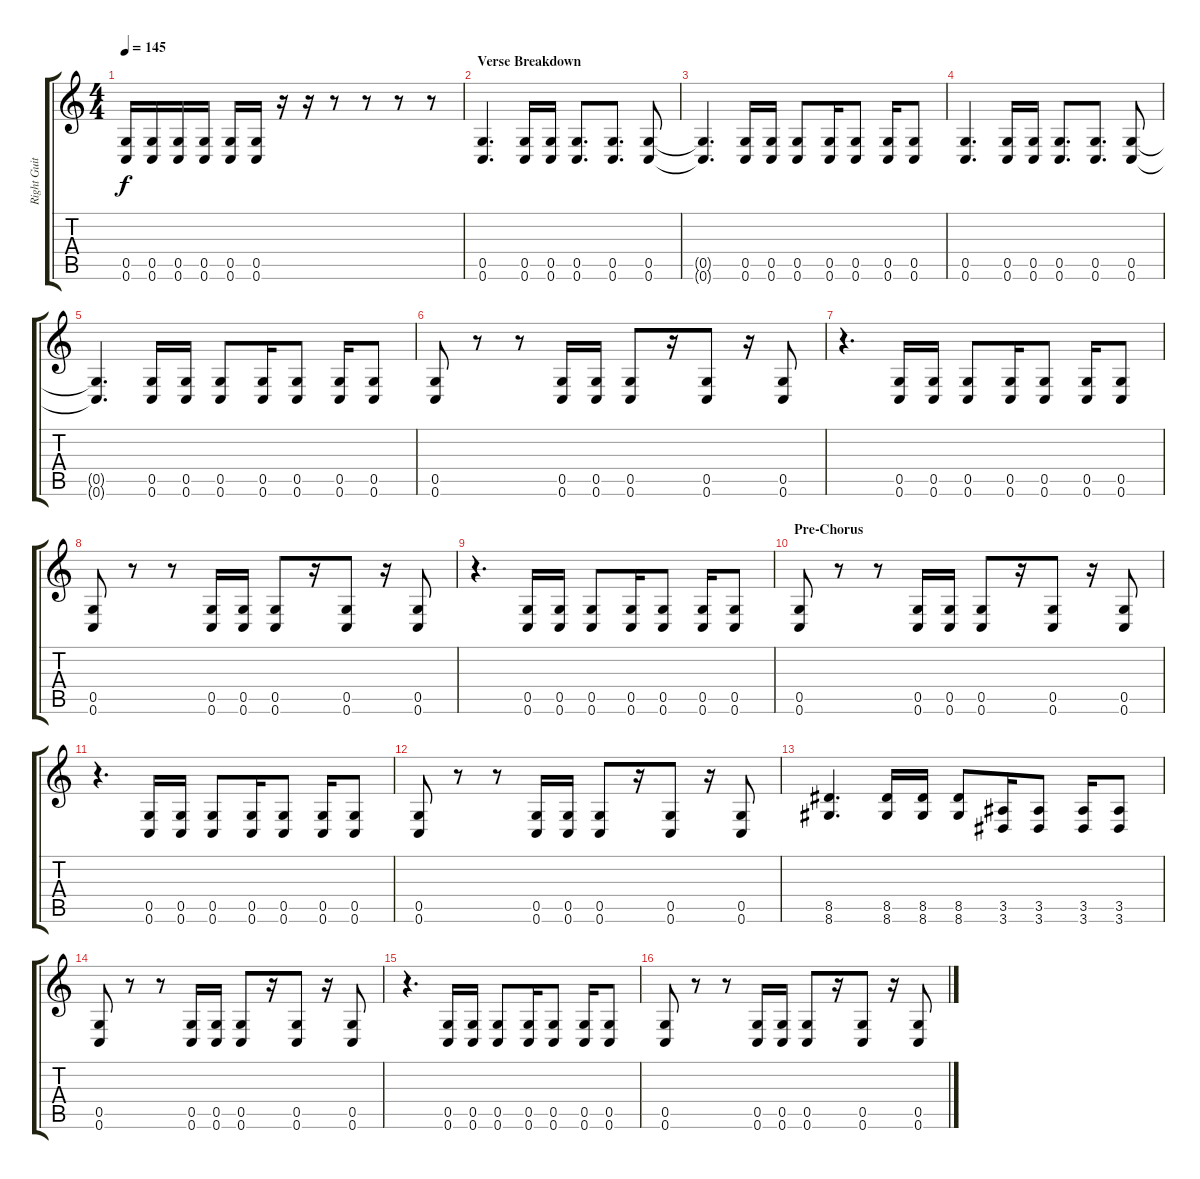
\track ("Right Guitar" "Right Guit") {instrument distortionguitar}
\staff {score tabs}
\tuning (D4 A3 F3 C3 G2 C2) {hide}
\ts (4 4)
\tempo 145
\clef g2
\ks c
(0.5 0.6).16{dy f} (0.5 0.6).16 (0.5 0.6).16 (0.5 0.6).16 (0.5 0.6).16 (0.5 0.6).16 r.16 r.16 r.8 r.8 r.8 r.8 |
\section ("" "Verse Breakdown")
(0.5 0.6).4{d} (0.5 0.6).16 (0.5 0.6).16 (0.5 0.6).8{d} (0.5 0.6).8{d} (0.5 0.6).8 |
(0.5{t} 0.6{t}).4{d} (0.5 0.6).16 (0.5 0.6).16 (0.5 0.6).8 (0.5 0.6).16 (0.5 0.6).8 (0.5 0.6).16 (0.5 0.6).8 |
(0.5 0.6).4{d} (0.5 0.6).16 (0.5 0.6).16 (0.5 0.6).8{d} (0.5 0.6).8{d} (0.5 0.6).8 |
(0.5{t} 0.6{t}).4{d} (0.5 0.6).16 (0.5 0.6).16 (0.5 0.6).8 (0.5 0.6).16 (0.5 0.6).8 (0.5 0.6).16 (0.5 0.6).8 |
(0.5 0.6).8 r.8 r.8 (0.5 0.6).16 (0.5 0.6).16 (0.5 0.6).8 r.16 (0.5 0.6).8 r.16 (0.5 0.6).8 |
r.4{d} (0.5 0.6).16 (0.5 0.6).16 (0.5 0.6).8 (0.5 0.6).16 (0.5 0.6).8 (0.5 0.6).16 (0.5 0.6).8 |
(0.5 0.6).8 r.8 r.8 (0.5 0.6).16 (0.5 0.6).16 (0.5 0.6).8 r.16 (0.5 0.6).8 r.16 (0.5 0.6).8 |
r.4{d} (0.5 0.6).16 (0.5 0.6).16 (0.5 0.6).8 (0.5 0.6).16 (0.5 0.6).8 (0.5 0.6).16 (0.5 0.6).8 |
\section ("" "Pre-Chorus")
(0.5 0.6).8 r.8 r.8 (0.5 0.6).16 (0.5 0.6).16 (0.5 0.6).8 r.16 (0.5 0.6).8 r.16 (0.5 0.6).8 |
r.4{d} (0.5 0.6).16 (0.5 0.6).16 (0.5 0.6).8 (0.5 0.6).16 (0.5 0.6).8 (0.5 0.6).16 (0.5 0.6).8 |
(0.5 0.6).8 r.8 r.8 (0.5 0.6).16 (0.5 0.6).16 (0.5 0.6).8 r.16 (0.5 0.6).8 r.16 (0.5 0.6).8 |
(8.5 8.6).4{d} (8.5 8.6).16 (8.5 8.6).16 (8.5 8.6).8 (3.5 3.6).16 (3.5 3.6).8 (3.5 3.6).16 (3.5 3.6).8 |
(0.5 0.6).8 r.8 r.8 (0.5 0.6).16 (0.5 0.6).16 (0.5 0.6).8 r.16 (0.5 0.6).8 r.16 (0.5 0.6).8 |
r.4{d} (0.5 0.6).16 (0.5 0.6).16 (0.5 0.6).8 (0.5 0.6).16 (0.5 0.6).8 (0.5 0.6).16 (0.5 0.6).8 |
(0.5 0.6).8 r.8 r.8 (0.5 0.6).16 (0.5 0.6).16 (0.5 0.6).8 r.16 (0.5 0.6).8 r.16 (0.5 0.6).8
